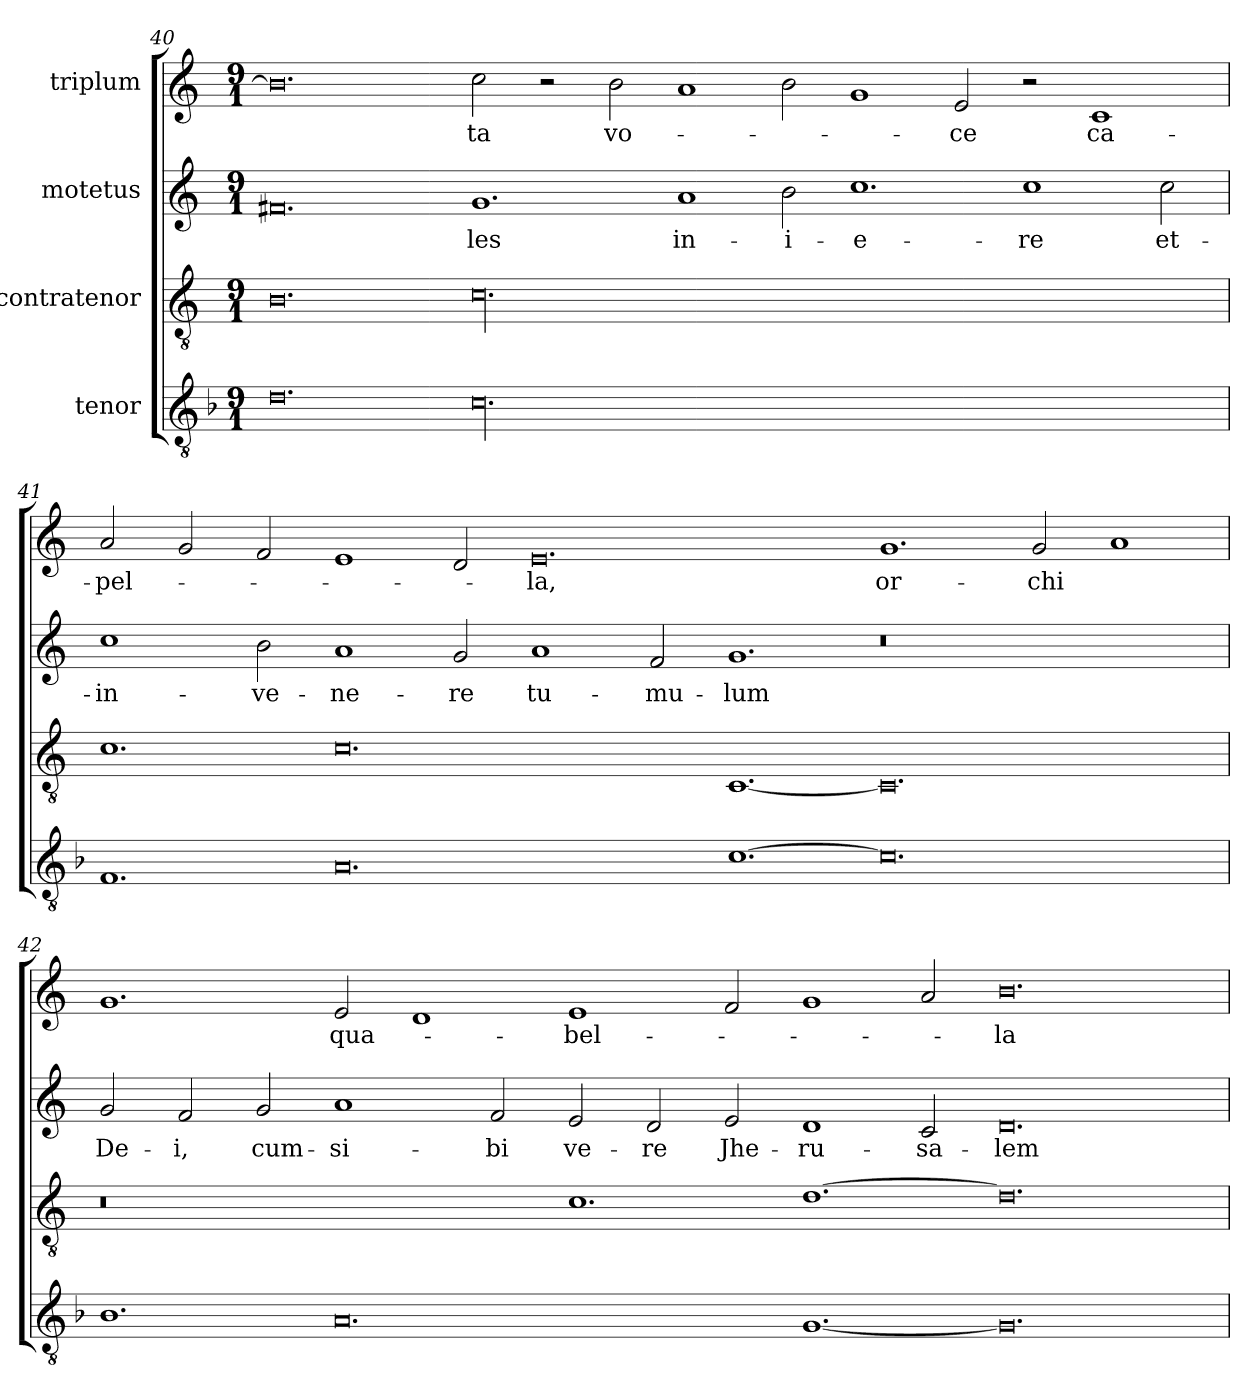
**kern	**kern	**kern	**text	**kern	**text
*part4	*part3	*part2	*part2	*part1	*part1
*staff4	*staff3	*staff2	*staff2	*staff1	*staff1
*I"tenor	*I"contratenor	*I"motetus	*	*I"triplum	*
!!LO:PB:g=z
*clefGv2	*clefGv2	*clefG2	*	*clefG2	*
*k[b-]	*k[]	*k[]	*	*k[]	*
*F:	*C:	*C:	*	*C:	*
*M9/1	*M9/1	*M9/1	*	*M9/1	*
=40	=40	=40	=40	=40	=40
0.d\	0.B\	0.f#X/	.	0.b\]	.
00.c\	00.c\	1.g/	-les	2cc\	-ta
.	.	.	.	2r	.
.	.	.	.	2b\	vo-
.	.	1a/	in-	1a/	.
.	.	2b\	-i-	2b\	.
.	.	1.cc\	-e-	1g/	.
.	.	.	.	2e/	-ce
.	.	1cc\	-re	2r	.
.	.	.	.	1c/	ca-
.	.	2cc\	et-	.	.
=41	=41	=41	=41	=41	=41
1.F/	1.c\	1cc\	in-	2a/	-pel-
.	.	.	.	2g/	.
.	.	2b\	-ve-	2f/	.
0.A/	0.c\	1a/	-ne-	1e/	.
.	.	2g/	-re	2d/	.
.	.	1a/	tu-	0.e/	-la,
.	.	2f/	-mu-	.	.
[1.c\	[1.C/	1.g/	-lum	.	.
0.c\]	0.C/]	0.r	.	1.g/	or-
.	.	.	.	2g/	-chi
.	.	.	.	1a/	.
!!LO:LB:g=z
=42	=42	=42	=42	=42	=42
1.B-\	0.r	2g/	De-	1.g/	.
.	.	2f/	-i,	.	.
.	.	2g/	cum-	.	.
0.A/	.	1a/	si-	2e/	qua-
.	.	.	.	1d/	.
.	.	2f/	-bi	.	.
.	1.c\	2e/	ve-	1e/	bel-
.	.	2d/	-re	.	.
.	.	2e/	Jhe-	2f/	.
[1.G/	[1.d\	1d/	-ru-	1g/	.
.	.	2c/	-sa-	2a/	.
0.G/]	0.d\]	0.d/	-lem	0.b\	-la
=	=	=	=	=	=
*-	*-	*-	*-	*-	*-
